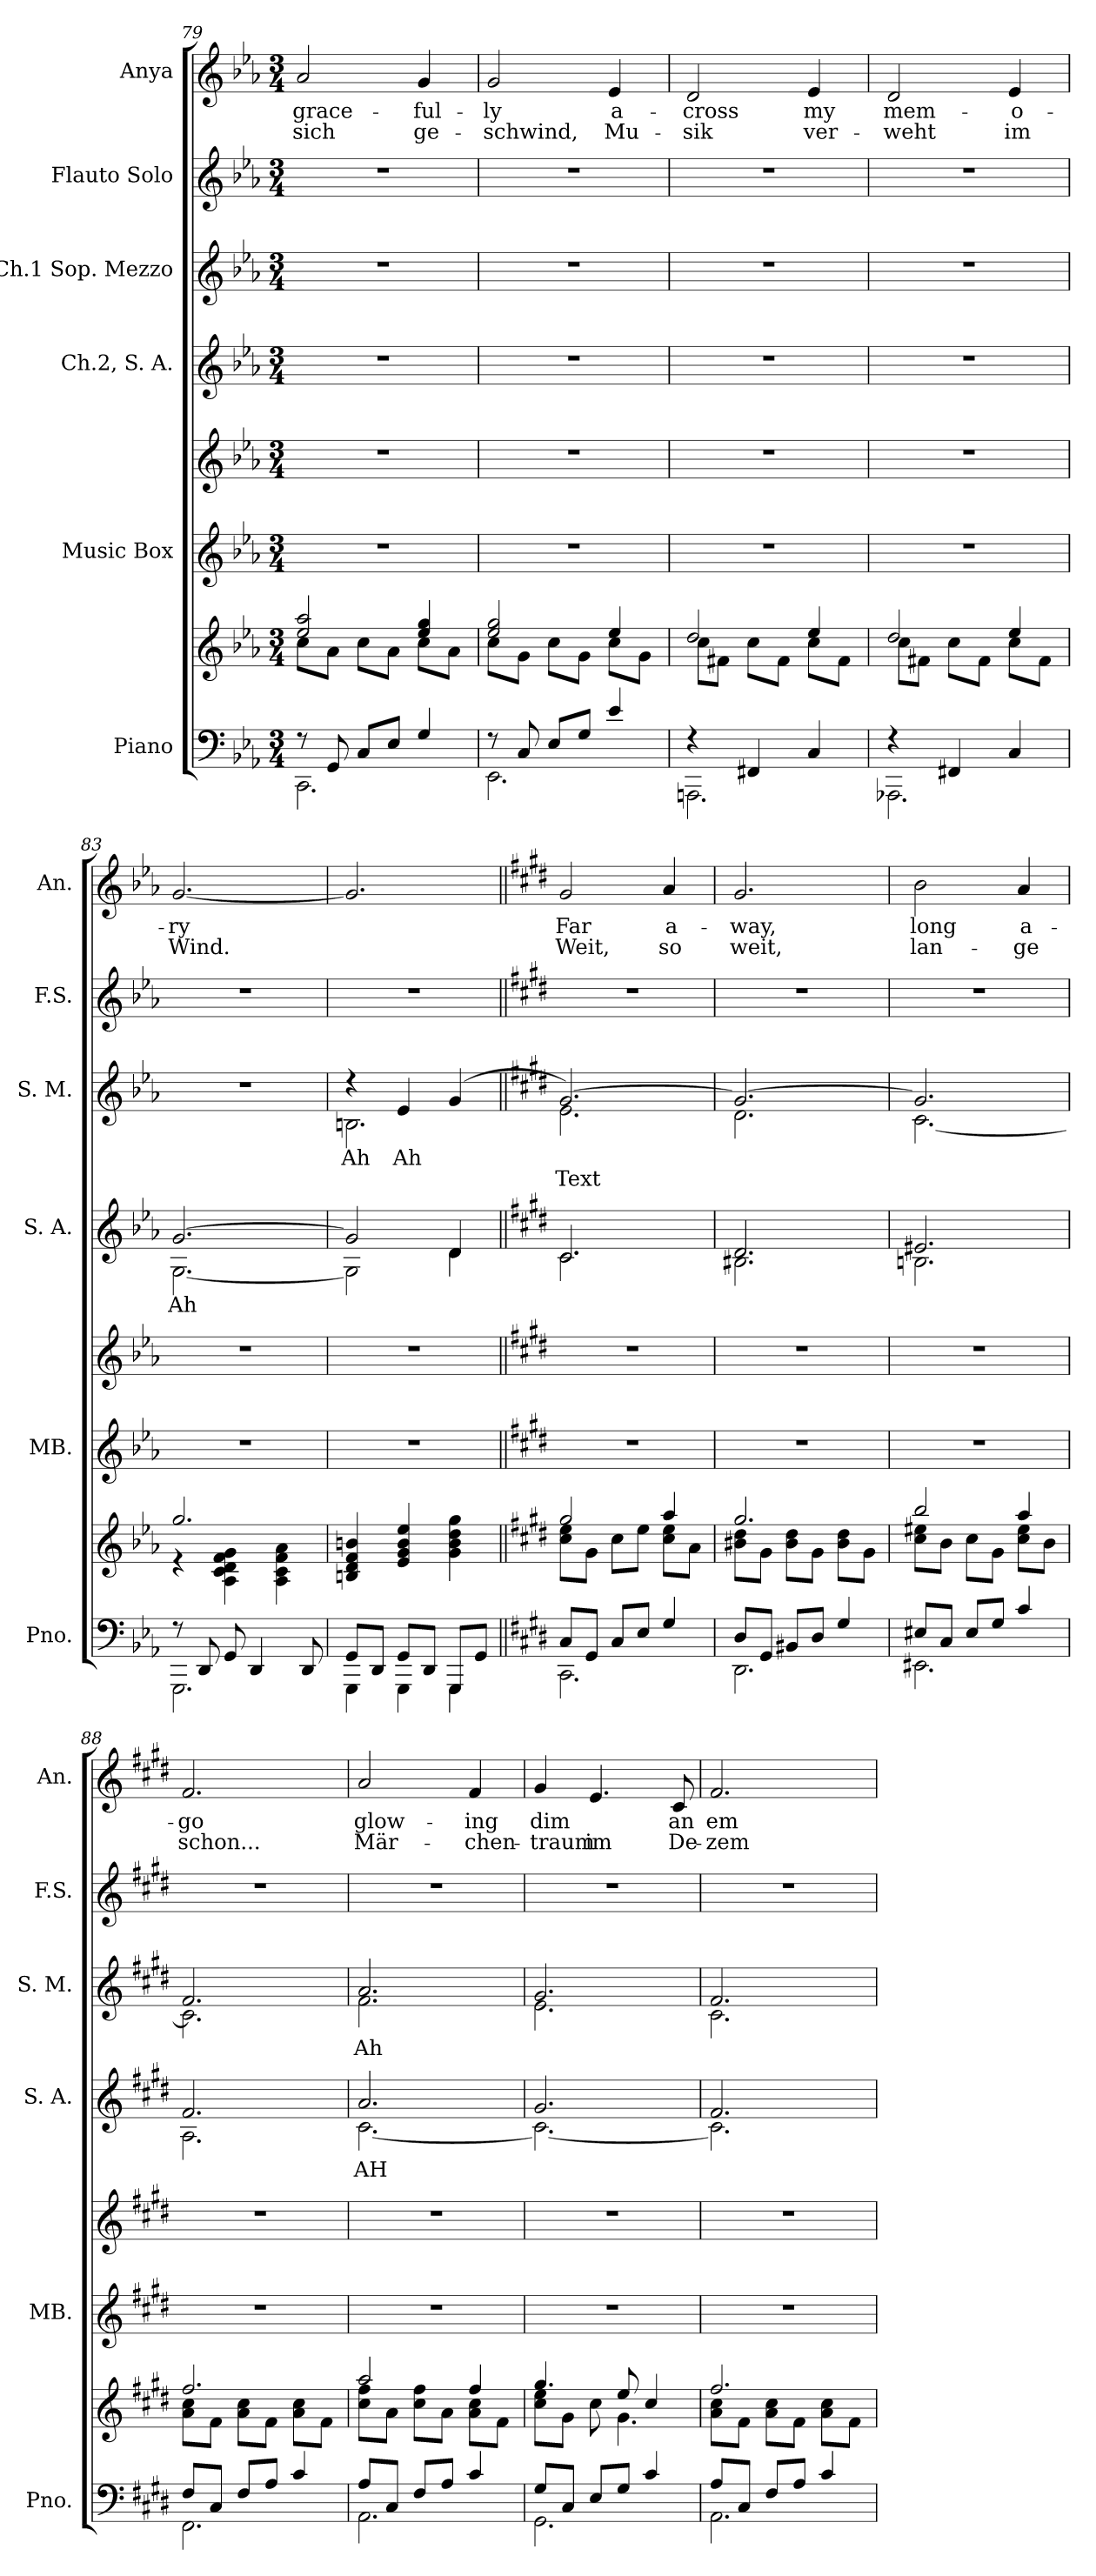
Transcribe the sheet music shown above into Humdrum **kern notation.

**kern	**kern	**kern	**kern	**kern	**text	**kern	**text	**text	**kern	**kern	**text	**text
*part6	*part6	*part5	*part5	*part4	*part4	*part3	*part3	*part3	*part2	*part1	*part1	*part1
*staff8	*staff7	*staff6	*staff5	*staff4	*staff4	*staff3	*staff3	*staff3	*staff2	*staff1	*staff1	*staff1
*I"Piano	*	*I"Music Box	*	*I"Ch.2, S. A.	*	*I"Ch.1 Sop. Mezzo	*	*	*I"Flauto Solo	*I"Anya	*	*
*I'Pno.	*	*I'MB.	*	*I'S. A.	*	*I'S. M.	*	*	*I'F.S.	*I'An.	*	*
*clefF4	*clefG2	*clefG2	*clefG2	*clefG2	*	*clefG2	*	*	*clefG2	*clefG2	*	*
*k[b-e-a-]	*k[b-e-a-]	*k[b-e-a-]	*k[b-e-a-]	*k[b-e-a-]	*	*k[b-e-a-]	*	*	*k[b-e-a-]	*k[b-e-a-]	*	*
*M3/4	*M3/4	*M3/4	*M3/4	*M3/4	*	*M3/4	*	*	*M3/4	*M3/4	*	*
=79	=79	=79	=79	=79	=79	=79	=79	=79	=79	=79	=79	=79
*^	*^	*	*	*	*	*	*	*	*	*	*	*
!	!	!	!	!	!	!	!	!	!	!	!	!	!LO:LY:b	!LO:LY:b
8r	2.CC\	2ee-/ 2aa-/	8cc\L	2.r	2.r	2.r	.	2.r	.	.	2.r	2a-/	grace-	sich
8GG/	.	.	8a-\J	.	.	.	.	.	.	.	.	.	.	.
8C/L	.	.	8cc\L	.	.	.	.	.	.	.	.	.	.	.
8E-/J	.	.	8a-\J	.	.	.	.	.	.	.	.	.	.	.
!	!	!	!	!	!	!	!	!	!	!	!	!	!LO:LY:b	!LO:LY:b
4G/	.	4ee-/ 4gg/	8cc\L	.	.	.	.	.	.	.	.	4g/	-ful-	ge-
.	.	.	8a-\J	.	.	.	.	.	.	.	.	.	.	.
=80	=80	=80	=80	=80	=80	=80	=80	=80	=80	=80	=80	=80	=80	=80
!	!	!	!	!	!	!	!	!	!	!	!	!	!LO:LY:b	!LO:LY:b
8r	2.EE-\	2ee-/ 2gg/	8cc\L	2.r	2.r	2.r	.	2.r	.	.	2.r	2g/	-ly	-schwind,
8C/	.	.	8g\J	.	.	.	.	.	.	.	.	.	.	.
8E-/L	.	.	8cc\L	.	.	.	.	.	.	.	.	.	.	.
8G/J	.	.	8g\J	.	.	.	.	.	.	.	.	.	.	.
!	!	!	!	!	!	!	!	!	!	!	!	!	!LO:LY:b	!LO:LY:b
4e-/	.	4ee-/	8cc\L	.	.	.	.	.	.	.	.	4e-/	a-	Mu-
.	.	.	8g\J	.	.	.	.	.	.	.	.	.	.	.
!!LO:PB:g=z
=81	=81	=81	=81	=81	=81	=81	=81	=81	=81	=81	=81	=81	=81	=81
!	!	!	!	!	!	!	!	!	!	!	!	!	!LO:LY:b	!LO:LY:b
4r	2.AAAn\	2dd/	8cc\L	2.r	2.r	2.r	.	2.r	.	.	2.r	2d/	-cross	-sik
.	.	.	8f#X\J	.	.	.	.	.	.	.	.	.	.	.
4FF#X/	.	.	8cc\L	.	.	.	.	.	.	.	.	.	.	.
.	.	.	8f#\J	.	.	.	.	.	.	.	.	.	.	.
!	!	!	!	!	!	!	!	!	!	!	!	!	!LO:LY:b	!LO:LY:b
4C/	.	4ee-/	8cc\L	.	.	.	.	.	.	.	.	4e-/	my	ver-
.	.	.	8f#\J	.	.	.	.	.	.	.	.	.	.	.
=82	=82	=82	=82	=82	=82	=82	=82	=82	=82	=82	=82	=82	=82	=82
!	!	!	!	!	!	!	!	!	!	!	!	!	!LO:LY:b	!LO:LY:b
4r	2.AAA-X\	2dd/	8cc\L	2.r	2.r	2.r	.	2.r	.	.	2.r	2d/	mem-	-weht
.	.	.	8f#X\J	.	.	.	.	.	.	.	.	.	.	.
4FF#X/	.	.	8cc\L	.	.	.	.	.	.	.	.	.	.	.
.	.	.	8f#\J	.	.	.	.	.	.	.	.	.	.	.
!	!	!	!	!	!	!	!	!	!	!	!	!	!LO:LY:b	!LO:LY:b
4C/	.	4ee-/	8cc\L	.	.	.	.	.	.	.	.	4e-/	-o-	im
.	.	.	8f#\J	.	.	.	.	.	.	.	.	.	.	.
=83	=83	=83	=83	=83	=83	=83	=83	=83	=83	=83	=83	=83	=83	=83
!	!	!	!	!	!	!	!LO:LY:b	!	!	!	!	!	!LO:LY:b	!LO:LY:b
*	*	*	*	*	*	*^	*	*	*	*	*	*	*	*
8r	2.GGG\	2.gg/	4r	2.r	2.r	[2.g/	[2.G\	Ah	2.r	.	.	2.r	[2.g/	-ry	Wind.
8DD/	.	.	.	.	.	.	.	.	.	.	.	.	.	.	.
8GG/	.	.	4A-\ 4c\ 4d\ 4f\ 4g\	.	.	.	.	.	.	.	.	.	.	.	.
4DD/	.	.	.	.	.	.	.	.	.	.	.	.	.	.	.
.	.	.	4A-\ 4c\ 4f\ 4a-\	.	.	.	.	.	.	.	.	.	.	.	.
8DD/	.	.	.	.	.	.	.	.	.	.	.	.	.	.	.
*	*	*v	*v	*	*	*	*	*	*	*	*	*	*	*	*
=84	=84	=84	=84	=84	=84	=84	=84	=84	=84	=84	=84	=84	=84	=84
*	*	*	*	*	*	*	*	*^	*	*	*	*	*	*
!	!	!	!	!	!	!	!	!	!	!LO:LY:b	!	!	!	!	!
8GG/L	4GGG\	4Bn/ 4d/ 4f/ 4bn/	2.r	2.r	2g/]	2G\]	.	4r	2.Bn\	Ah	.	2.r	2.g/]	.	.
8DD/J	.	.	.	.	.	.	.	.	.	.	.	.	.	.	.
!	!	!	!	!	!	!	!	!	!	!LO:LY:a	!	!	!	!	!
8GG/L	4GGG\	4e-/ 4g/ 4b/ 4ee-/	.	.	.	.	.	4e-/	.	Ah	.	.	.	.	.
8DD/J	.	.	.	.	.	.	.	.	.	.	.	.	.	.	.
8GGG/L	4GGG\	4g\ 4b\ 4dd\ 4gg\	.	.	4d/	4d\	.	(4g/	.	.	.	.	.	.	.
8GG/J	.	.	.	.	.	.	.	.	.	.	.	.	.	.	.
!!LO:PB:g=z
=85||	=85||	=85||	=85||	=85||	=85||	=85||	=85||	=85||	=85||	=85||	=85||	=85||	=85||	=85||	=85||
*k[f#c#g#d#]	*	*k[f#c#g#d#]	*k[f#c#g#d#]	*k[f#c#g#d#]	*k[f#c#g#d#]	*	*	*k[f#c#g#d#]	*	*	*	*k[f#c#g#d#]	*k[f#c#g#d#]	*	*
*	*	*^	*	*	*	*	*	*	*	*	*	*	*	*	*
!	!	!	!	!	!	!	!	!	!	!	!	!LO:LY:b	!	!	!LO:LY:b	!LO:LY:b
8C#/L	2.CC#\	2gg#/	8cc#\ 8ee\L	2.r	2.r	2.c#/	2.c#\	.	[2.g#/)	2.e\	.	Text	2.r	2g#/	Far	Weit,
8GG#/J	.	.	8g#\J	.	.	.	.	.	.	.	.	.	.	.	.	.
8C#/L	.	.	8cc#\L	.	.	.	.	.	.	.	.	.	.	.	.	.
8E/J	.	.	8ee\J	.	.	.	.	.	.	.	.	.	.	.	.	.
!	!	!	!	!	!	!	!	!	!	!	!	!	!	!	!LO:LY:b	!LO:LY:b
4G#/	.	4aa/	8cc#\ 8ee\L	.	.	.	.	.	.	.	.	.	.	4a/	a-	so
.	.	.	8a\J	.	.	.	.	.	.	.	.	.	.	.	.	.
=86	=86	=86	=86	=86	=86	=86	=86	=86	=86	=86	=86	=86	=86	=86	=86	=86
!	!	!	!	!	!	!	!	!	!	!	!	!	!	!	!LO:LY:b	!LO:LY:b
8D#/L	2.DD#\	2.gg#/	8b#X\ 8dd#\L	2.r	2.r	2.d#/	2.B#X\	.	2.g#/_	2.d#\	.	.	2.r	2.g#/	-way,	weit,
8GG#/J	.	.	8g#\J	.	.	.	.	.	.	.	.	.	.	.	.	.
8BB#X/L	.	.	8b#\ 8dd#\L	.	.	.	.	.	.	.	.	.	.	.	.	.
8D#/J	.	.	8g#\J	.	.	.	.	.	.	.	.	.	.	.	.	.
4G#/	.	.	8b#\ 8dd#\L	.	.	.	.	.	.	.	.	.	.	.	.	.
.	.	.	8g#\J	.	.	.	.	.	.	.	.	.	.	.	.	.
=87	=87	=87	=87	=87	=87	=87	=87	=87	=87	=87	=87	=87	=87	=87	=87	=87
!	!	!	!	!	!	!	!	!	!	!	!	!	!	!	!LO:LY:b	!LO:LY:b
8E#X/L	2.EE#X\	2bb/	8cc#\ 8ee#X\L	2.r	2.r	2.e#X/	2.Bn\	.	2.g#/]	[2.c#\	.	.	2.r	2b\	long	lan-
8C#/J	.	.	8b\J	.	.	.	.	.	.	.	.	.	.	.	.	.
8E#/L	.	.	8cc#\L	.	.	.	.	.	.	.	.	.	.	.	.	.
8G#/J	.	.	8g#\J	.	.	.	.	.	.	.	.	.	.	.	.	.
!	!	!	!	!	!	!	!	!	!	!	!	!	!	!	!LO:LY:b	!LO:LY:b
4c#/	.	4aa/	8cc#\ 8ee#\L	.	.	.	.	.	.	.	.	.	.	4a/	a-	-ge
.	.	.	8b\J	.	.	.	.	.	.	.	.	.	.	.	.	.
=88	=88	=88	=88	=88	=88	=88	=88	=88	=88	=88	=88	=88	=88	=88	=88	=88
!	!	!	!	!	!	!	!	!	!	!	!	!	!	!	!LO:LY:b	!LO:LY:b
8F#/L	2.FF#\	2.ff#/	8a\ 8cc#\L	2.r	2.r	2.f#/	2.A\	.	2.f#/	2.c#\]	.	.	2.r	2.f#/	-go	schon...
8C#/J	.	.	8f#\J	.	.	.	.	.	.	.	.	.	.	.	.	.
8F#/L	.	.	8a\ 8cc#\L	.	.	.	.	.	.	.	.	.	.	.	.	.
8A/J	.	.	8f#\J	.	.	.	.	.	.	.	.	.	.	.	.	.
4c#/	.	.	8a\ 8cc#\L	.	.	.	.	.	.	.	.	.	.	.	.	.
.	.	.	8f#\J	.	.	.	.	.	.	.	.	.	.	.	.	.
!!LO:PB:g=z
=89	=89	=89	=89	=89	=89	=89	=89	=89	=89	=89	=89	=89	=89	=89	=89	=89
!	!	!	!	!	!	!	!	!LO:LY:b	!	!	!LO:LY:b	!	!	!	!LO:LY:b	!LO:LY:b
8A/L	2.AA\	2aa/	8cc#\ 8ff#\L	2.r	2.r	2.a/	[2.c#\	AH	2.a/	2.f#\	Ah	.	2.r	2a/	glow-	Mär-
8C#/J	.	.	8a\J	.	.	.	.	.	.	.	.	.	.	.	.	.
8F#/L	.	.	8cc#\ 8ff#\L	.	.	.	.	.	.	.	.	.	.	.	.	.
8A/J	.	.	8a\J	.	.	.	.	.	.	.	.	.	.	.	.	.
!	!	!	!	!	!	!	!	!	!	!	!	!	!	!	!LO:LY:b	!LO:LY:b
4c#/	.	4ff#/	8a\ 8cc#\L	.	.	.	.	.	.	.	.	.	.	4f#/	-ing	-chen-
.	.	.	8f#\J	.	.	.	.	.	.	.	.	.	.	.	.	.
=90	=90	=90	=90	=90	=90	=90	=90	=90	=90	=90	=90	=90	=90	=90	=90	=90
!	!	!	!	!	!	!	!	!	!	!	!	!	!	!	!LO:LY:b	!LO:LY:b
8G#/L	2.GG#\	4.gg#/	8cc#\ 8ee\L	2.r	2.r	2.g#/	2.c#\_	.	2.g#/	2.e\	.	.	2.r	4g#/	dim	-traum
8C#/J	.	.	8g#\J	.	.	.	.	.	.	.	.	.	.	.	.	.
!	!	!	!	!	!	!	!	!	!	!	!	!	!	!	!	!LO:LY:b
8E/L	.	.	8cc#\	.	.	.	.	.	.	.	.	.	.	4.e/	.	im
8G#/J	.	8ee/	4.g#\	.	.	.	.	.	.	.	.	.	.	.	.	.
4c#/	.	4cc#/	.	.	.	.	.	.	.	.	.	.	.	.	.	.
!	!	!	!	!	!	!	!	!	!	!	!	!	!	!	!LO:LY:b	!LO:LY:b
.	.	.	.	.	.	.	.	.	.	.	.	.	.	8c#/	an	De-
=91	=91	=91	=91	=91	=91	=91	=91	=91	=91	=91	=91	=91	=91	=91	=91	=91
!	!	!	!	!	!	!	!	!	!	!	!	!	!	!	!LO:LY:b	!LO:LY:b
8A/L	2.AA\	2.ff#/	8a\ 8cc#\L	2.r	2.r	2.f#/	2.c#\]	.	2.f#/	2.c#\	.	.	2.r	2.f#/	em-	-zem-
8C#/J	.	.	8f#\J	.	.	.	.	.	.	.	.	.	.	.	.	.
8F#/L	.	.	8a\ 8cc#\L	.	.	.	.	.	.	.	.	.	.	.	.	.
8A/J	.	.	8f#\J	.	.	.	.	.	.	.	.	.	.	.	.	.
4c#/	.	.	8a\ 8cc#\L	.	.	.	.	.	.	.	.	.	.	.	.	.
.	.	.	8f#\J	.	.	.	.	.	.	.	.	.	.	.	.	.
*v	*v	*	*	*	*	*v	*v	*	*v	*v	*	*	*	*	*	*
*	*v	*v	*	*	*	*	*	*	*	*	*	*	*
=	=	=	=	=	=	=	=	=	=	=	=	=
*-	*-	*-	*-	*-	*-	*-	*-	*-	*-	*-	*-	*-
